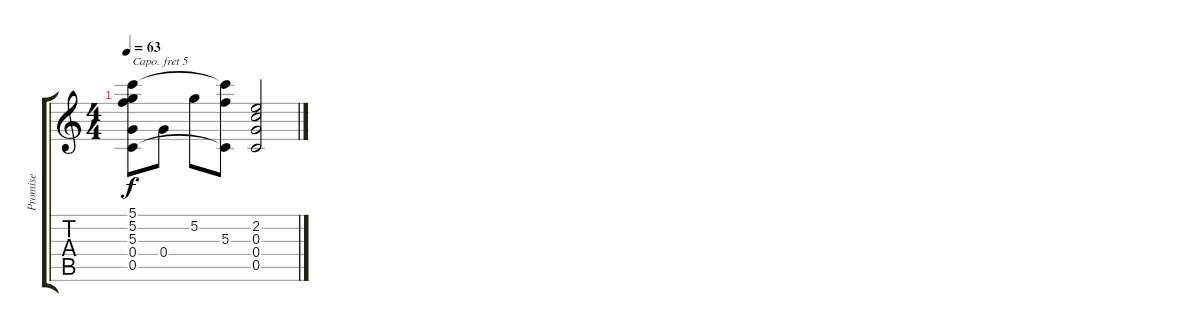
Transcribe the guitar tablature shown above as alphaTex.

\track ("Promise" "Promise") {instrument acousticguitarnylon}
\staff {score tabs}
\capo 5
\tuning (D4 A3 G3 D3 G2 C2) {hide}
\ts (4 4)
\tempo 63
\clef g2
\ks c
(5.1 5.2 5.3 0.4{t} 0.5).8{dy f} 0.4.8 5.2.8 (5.1{t} 5.3 0.5{t}).8 (2.2 0.3 0.4 0.5).2
